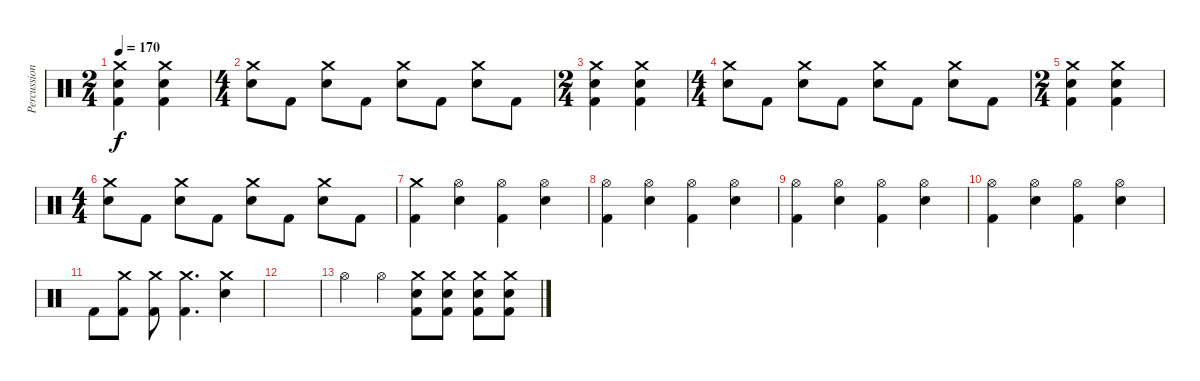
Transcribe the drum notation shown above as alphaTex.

\track ("Percussion" "Percussion") {instrument percussion}
\staff {score}
\articulation defaults
\ts (2 4)
\tempo 170
\clef neutral
\ks c
("Crash medium (hit)" "Electric Snare (hit)" "Kick (hit) 2").4{dy f} ("Crash medium (hit)" "Electric Snare (hit)" "Kick (hit) 2").4 |
\ts (4 4)
("Crash medium (hit)" "Electric Snare (hit)").8 "Kick (hit) 2".8 ("Crash medium (hit)" "Electric Snare (hit)").8 "Kick (hit) 2".8 ("Crash medium (hit)" "Electric Snare (hit)").8 "Kick (hit) 2".8 ("Crash medium (hit)" "Electric Snare (hit)").8 "Kick (hit) 2".8 |
\ts (2 4)
("Crash medium (hit)" "Electric Snare (hit)" "Kick (hit) 2").4 ("Crash medium (hit)" "Electric Snare (hit)" "Kick (hit) 2").4 |
\ts (4 4)
("Crash medium (hit)" "Electric Snare (hit)").8 "Kick (hit) 2".8 ("Crash medium (hit)" "Electric Snare (hit)").8 "Kick (hit) 2".8 ("Crash medium (hit)" "Electric Snare (hit)").8 "Kick (hit) 2".8 ("Crash medium (hit)" "Electric Snare (hit)").8 "Kick (hit) 2".8 |
\ts (2 4)
("Crash medium (hit)" "Electric Snare (hit)" "Kick (hit) 2").4 ("Crash medium (hit)" "Electric Snare (hit)" "Kick (hit) 2").4 |
\ts (4 4)
("Crash medium (hit)" "Electric Snare (hit)").8 "Kick (hit) 2".8 ("Crash medium (hit)" "Electric Snare (hit)").8 "Kick (hit) 2".8 ("Crash medium (hit)" "Electric Snare (hit)").8 "Kick (hit) 2".8 ("Crash medium (hit)" "Electric Snare (hit)").8 "Kick (hit) 2".8 |
("Crash medium (hit)" "Kick (hit) 2").4 ("Hi-Hat (open)" "Electric Snare (hit)").4 ("Hi-Hat (open)" "Kick (hit) 2").4 ("Hi-Hat (open)" "Electric Snare (hit)").4 |
("Hi-Hat (open)" "Kick (hit) 2").4 ("Hi-Hat (open)" "Electric Snare (hit)").4 ("Hi-Hat (open)" "Kick (hit) 2").4 ("Hi-Hat (open)" "Electric Snare (hit)").4 |
("Hi-Hat (open)" "Kick (hit) 2").4 ("Hi-Hat (open)" "Electric Snare (hit)").4 ("Hi-Hat (open)" "Kick (hit) 2").4 ("Hi-Hat (open)" "Electric Snare (hit)").4 |
("Hi-Hat (open)" "Kick (hit) 2").4 ("Hi-Hat (open)" "Electric Snare (hit)").4 ("Hi-Hat (open)" "Kick (hit) 2").4 ("Hi-Hat (open)" "Electric Snare (hit)").4 |
"Kick (hit) 2".8 ("Crash medium (hit)" "Kick (hit) 2").8 ("Crash medium (hit)" "Kick (hit) 2").8 ("Crash medium (hit)" "Kick (hit) 2").4{d} ("Crash medium (hit)" "Electric Snare (hit)").4 |
|
"Hi-Hat (open)".4 "Hi-Hat (open)".4 ("Crash medium (hit)" "Electric Snare (hit)" "Kick (hit) 2").8 ("Crash medium (hit)" "Electric Snare (hit)" "Kick (hit) 2").8 ("Crash medium (hit)" "Electric Snare (hit)" "Kick (hit) 2").8 ("Crash medium (hit)" "Electric Snare (hit)" "Kick (hit) 2").8
